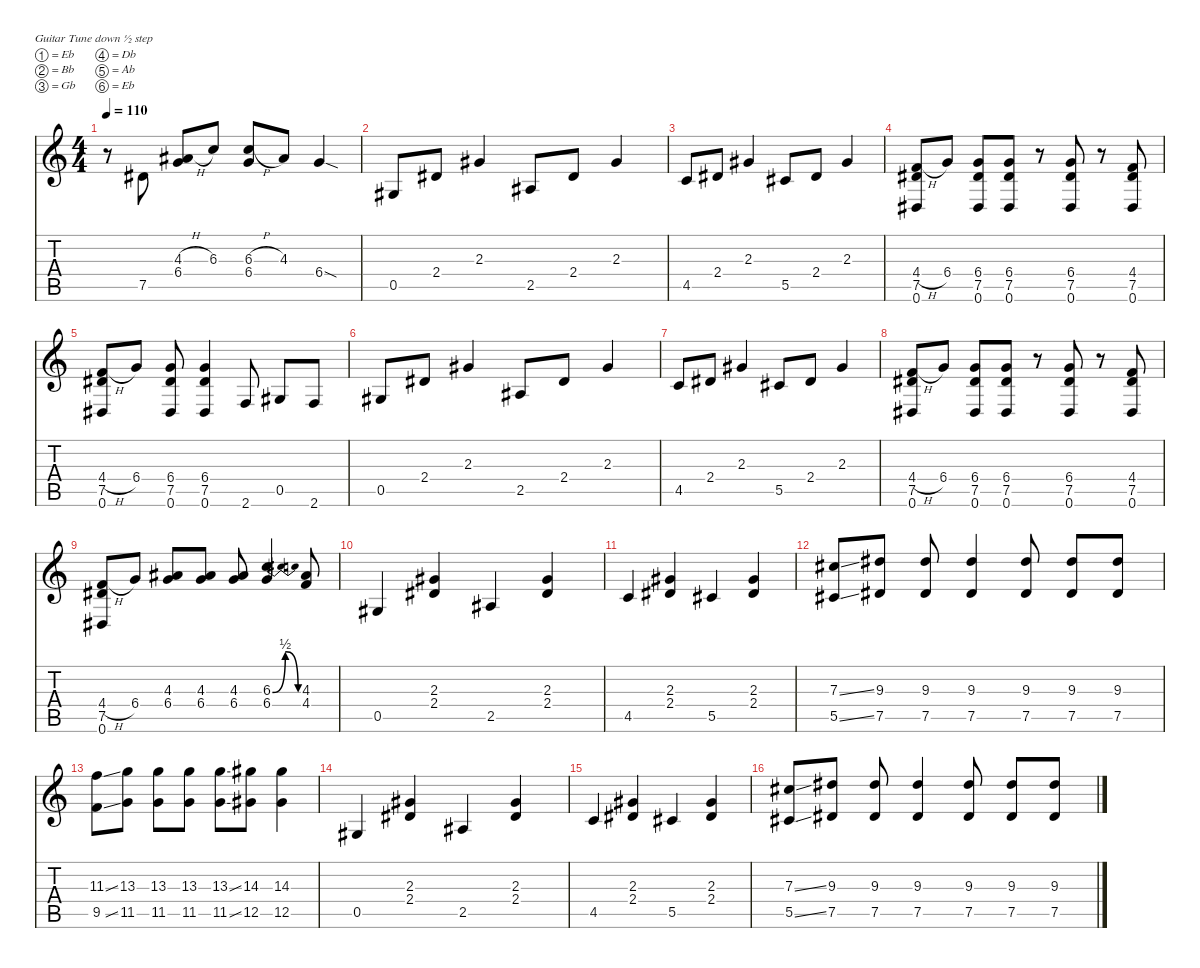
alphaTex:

\defaultSystemsLayout 4
\hideDynamics
\bracketExtendMode nobrackets
\singleTrackTrackNamePolicy hidden
\multiTrackTrackNamePolicy hidden
\otherSystemsTrackNameOrientation horizontal
\track ("Clean 2" "s.guit.") {instrument acousticguitarsteel}
\staff {score tabs}
\tuning (Eb4 Bb3 Gb3 Db3 Ab2 Eb2)
\ts (4 4)
\tempo 110
\clef g2
\ks c
r.8{dy f instrument distortionguitar beam Down} 7.5{acc #}.8{beam Up} (4.3{h acc #} 6.4).8{beam Up} 6.3.8{beam Up} (6.3{h} 6.4).8{beam Up} 4.3{acc #}.8{beam Up} 6.4{sod}.4{beam Up} |
0.5{acc #}.8{beam Up} 2.4{acc #}.8{beam Up} 2.3{acc #}.4{beam Up} 2.5{acc #}.8{beam Up} 2.4{acc #}.8{beam Up} 2.3{acc #}.4{beam Up} |
4.5.8{beam Up} 2.4{acc #}.8{beam Up} 2.3{acc #}.4{beam Up} 5.5{acc #}.8{beam Up} 2.4{acc #}.8{beam Up} 2.3{acc #}.4{beam Up} |
(4.4{h} 7.5{acc #} 0.6{acc #}).8{beam Up} 6.4.8{beam Up} (6.4 7.5{acc #} 0.6{acc #}).8{beam Up} (6.4 7.5{acc #} 0.6{acc #}).8{beam Up} r.8{beam Up} (6.4 7.5{acc #} 0.6{acc #}).8{beam Up} r.8{beam Up} (4.4 7.5{acc #} 0.6{acc #}).8{beam Up} |
(4.4{h} 7.5{acc #} 0.6{acc #}).8{beam Up} 6.4.8{beam Up} (6.4 7.5{acc #} 0.6{acc #}).8{beam Up} (6.4 7.5{acc #} 0.6{acc #}).4{beam Up} 2.6.8{beam Up} 0.5{acc #}.8{beam Up} 2.6.8{beam Up} |
0.5{acc #}.8{beam Up} 2.4{acc #}.8{beam Up} 2.3{acc #}.4{beam Up} 2.5{acc #}.8{beam Up} 2.4{acc #}.8{beam Up} 2.3{acc #}.4{beam Up} |
4.5.8{beam Up} 2.4{acc #}.8{beam Up} 2.3{acc #}.4{beam Up} 5.5{acc #}.8{beam Up} 2.4{acc #}.8{beam Up} 2.3{acc #}.4{beam Up} |
(4.4{h} 7.5{acc #} 0.6{acc #}).8{beam Up} 6.4.8{beam Up} (6.4 7.5{acc #} 0.6{acc #}).8{beam Up} (6.4 7.5{acc #} 0.6{acc #}).8{beam Up} r.8{beam Up} (6.4 7.5{acc #} 0.6{acc #}).8{beam Up} r.8{beam Up} (4.4 7.5{acc #} 0.6{acc #}).8{beam Up} |
(4.4{h} 7.5{acc #} 0.6{acc #}).8{beam Up} 6.4.8{beam Up} (4.3{acc #} 6.4).8{beam Up} (4.3{acc #} 6.4).8{beam Up} (4.3{acc #} 6.4).8{beam Up} (6.3{be (bendrelease 0 0 15 2 30 2 45 0)} 6.4).4{beam Up} (4.3{acc #} 4.4).8{beam Up} |
0.5{acc #}.4{beam Up} (2.3{acc #} 2.4{acc #}).4{beam Up} 2.5{acc #}.4{beam Up} (2.3{acc #} 2.4{acc #}).4{beam Up} |
4.5.4{beam Up} (2.3{acc #} 2.4{acc #}).4{beam Up} 5.5{acc #}.4{beam Up} (2.3{acc #} 2.4{acc #}).4{beam Up} |
(7.3{ss acc #} 5.5{ss acc #}).8{beam Up} (9.3{acc #} 7.5{acc #}).8{beam Up} (9.3{acc #} 7.5{acc #}).8{beam Up} (9.3{acc #} 7.5{acc #}).4{beam Up} (9.3{acc #} 7.5{acc #}).8{beam Up} (9.3{acc #} 7.5{acc #}).8{beam Up} (9.3{acc #} 7.5{acc #}).8{beam Up} |
(11.3{ss} 9.5{ss}).8{beam Down} (13.3 11.5).8{beam Down} (13.3 11.5).8{beam Down} (13.3 11.5).8{beam Down} (13.3{ss} 11.5{ss}).8{beam Down} (14.3{acc #} 12.5{acc #}).8{beam Down} (14.3{acc #} 12.5{acc #}).4{beam Down} |
0.5{acc #}.4{beam Up} (2.3{acc #} 2.4{acc #}).4{beam Up} 2.5{acc #}.4{beam Up} (2.3{acc #} 2.4{acc #}).4{beam Up} |
4.5.4{beam Up} (2.3{acc #} 2.4{acc #}).4{beam Up} 5.5{acc #}.4{beam Up} (2.3{acc #} 2.4{acc #}).4{beam Up} |
(7.3{ss acc #} 5.5{ss acc #}).8{beam Up} (9.3{acc #} 7.5{acc #}).8{beam Up} (9.3{acc #} 7.5{acc #}).8{beam Up} (9.3{acc #} 7.5{acc #}).4{beam Up} (9.3{acc #} 7.5{acc #}).8{beam Up} (9.3{acc #} 7.5{acc #}).8{beam Up} (9.3{acc #} 7.5{acc #}).8{beam Up}
